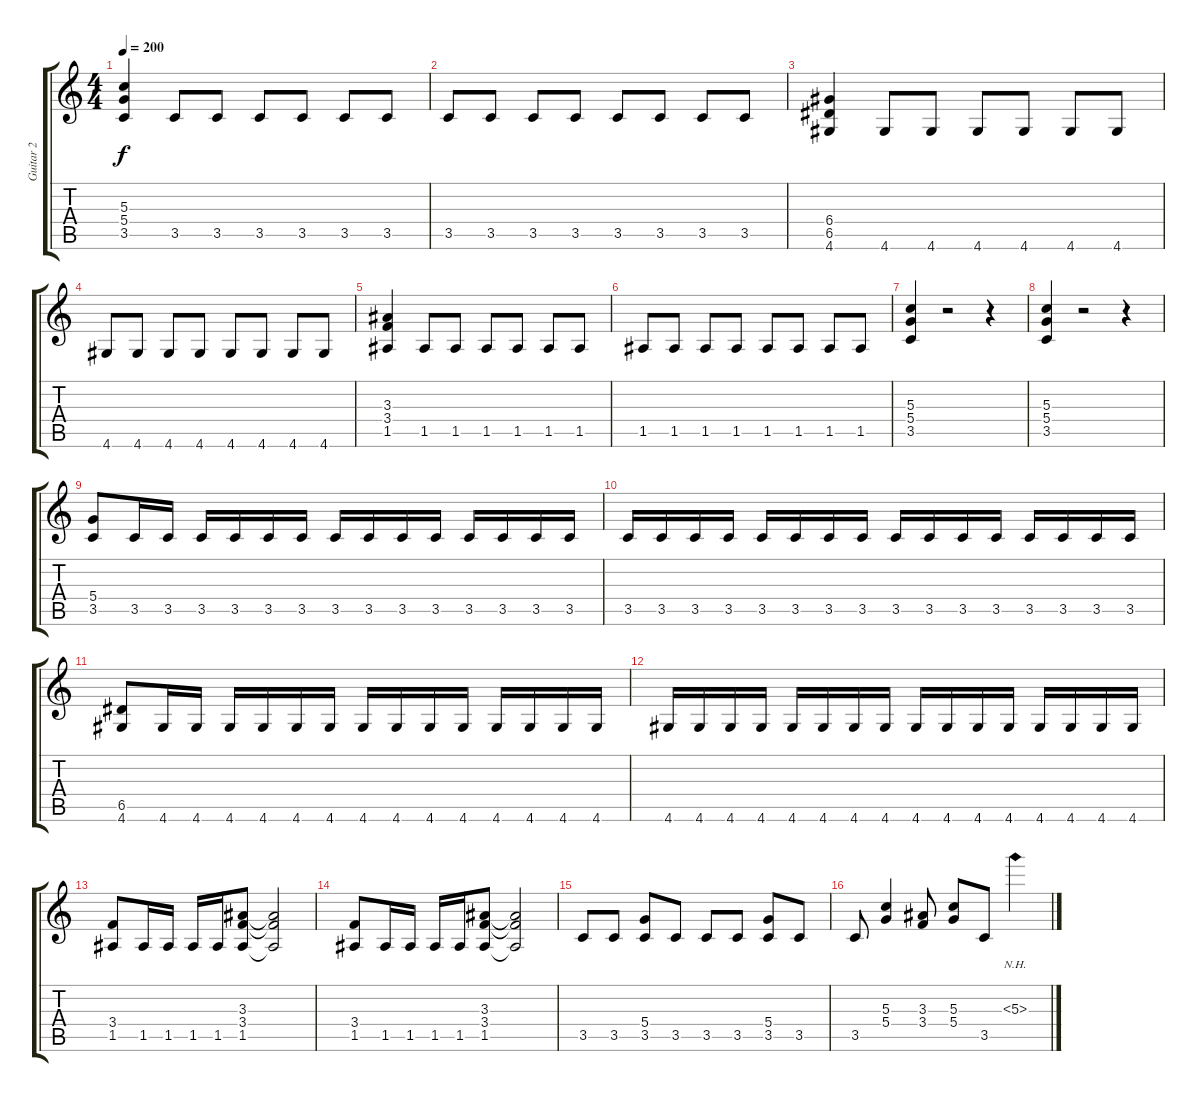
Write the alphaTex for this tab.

\track ("Guitar 2" "Guitar 2") {instrument distortionguitar}
\staff {score tabs}
\tuning (E4 B3 G3 D3 A2 E2) {hide}
\ts (4 4)
\tempo 200
\clef g2
\ks c
(5.3 5.4 3.5).4{dy f} 3.5.8 3.5.8 3.5.8 3.5.8 3.5.8 3.5.8 |
3.5.8 3.5.8 3.5.8 3.5.8 3.5.8 3.5.8 3.5.8 3.5.8 |
(6.4 6.5 4.6).4 4.6.8 4.6.8 4.6.8 4.6.8 4.6.8 4.6.8 |
4.6.8 4.6.8 4.6.8 4.6.8 4.6.8 4.6.8 4.6.8 4.6.8 |
(3.3 3.4 1.5).4 1.5.8 1.5.8 1.5.8 1.5.8 1.5.8 1.5.8 |
1.5.8 1.5.8 1.5.8 1.5.8 1.5.8 1.5.8 1.5.8 1.5.8 |
(5.3 5.4 3.5).4 r.2 r.4 |
(5.3 5.4 3.5).4 r.2 r.4 |
\section ("" "")
(5.4 3.5).8 3.5.16 3.5.16 3.5.16 3.5.16 3.5.16 3.5.16 3.5.16 3.5.16 3.5.16 3.5.16 3.5.16 3.5.16 3.5.16 3.5.16 |
3.5.16 3.5.16 3.5.16 3.5.16 3.5.16 3.5.16 3.5.16 3.5.16 3.5.16 3.5.16 3.5.16 3.5.16 3.5.16 3.5.16 3.5.16 3.5.16 |
(6.5 4.6).8 4.6.16 4.6.16 4.6.16 4.6.16 4.6.16 4.6.16 4.6.16 4.6.16 4.6.16 4.6.16 4.6.16 4.6.16 4.6.16 4.6.16 |
4.6.16 4.6.16 4.6.16 4.6.16 4.6.16 4.6.16 4.6.16 4.6.16 4.6.16 4.6.16 4.6.16 4.6.16 4.6.16 4.6.16 4.6.16 4.6.16 |
(3.4 1.5).8 1.5.16 1.5.16 1.5.16 1.5.16 (3.3 3.4 1.5).8 (3.3{t} 3.4{t} 1.5{t}).2 |
(3.4 1.5).8 1.5.16 1.5.16 1.5.16 1.5.16 (3.3 3.4 1.5).8 (3.3{t} 3.4{t} 1.5{t}).2 |
3.5.8 3.5.8 (5.4 3.5).8 3.5.8 3.5.8 3.5.8 (5.4 3.5).8 3.5.8 |
3.5.8 (5.3 5.4).4 (3.3 3.4).8 (5.3 5.4).8 3.5.8 5.3{nh}.4
